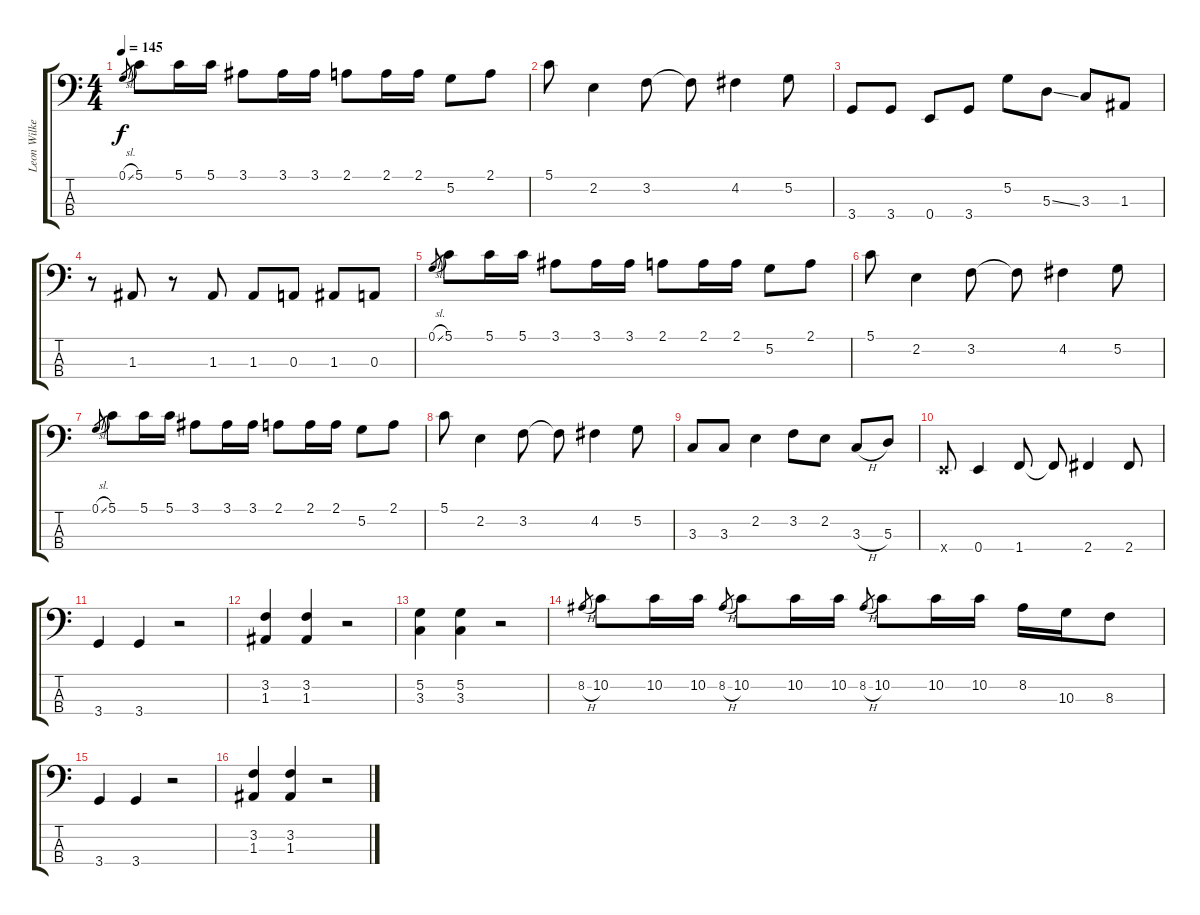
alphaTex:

\track ("Leon Wilkeson" "Leon Wilke") {instrument electricbassfinger}
\staff {score tabs}
\tuning (G2 D2 A1 E1) {hide}
\ts (4 4)
\tempo 145
\clef f4
\ks c
0.1{sl}.8{gr dy f} 5.1.8 5.1.16 5.1.16 3.1.8 3.1.16 3.1.16 2.1.8 2.1.16 2.1.16 5.2.8 2.1.8 |
5.1.8 2.2.4 3.2.8 3.2{t}.8 4.2.4 5.2.8 |
3.4.8 3.4.8 0.4.8 3.4.8 5.2.8 5.3{ss}.8 3.3.8 1.3.8 |
r.8 1.3.8 r.8 1.3.8 1.3.8 0.3.8 1.3.8 0.3.8 |
0.1{sl}.8{gr} 5.1.8 5.1.16 5.1.16 3.1.8 3.1.16 3.1.16 2.1.8 2.1.16 2.1.16 5.2.8 2.1.8 |
5.1.8 2.2.4 3.2.8 3.2{t}.8 4.2.4 5.2.8 |
0.1{sl}.8{gr} 5.1.8 5.1.16 5.1.16 3.1.8 3.1.16 3.1.16 2.1.8 2.1.16 2.1.16 5.2.8 2.1.8 |
5.1.8 2.2.4 3.2.8 3.2{t}.8 4.2.4 5.2.8 |
3.3.8 3.3.8 2.2.4 3.2.8 2.2.8 3.3{h}.8 5.3.8 |
0.4{x}.8 0.4.4 1.4.8 1.4{t}.8 2.4.4 2.4.8 |
3.4.4 3.4.4 r.2 |
(3.2 1.3).4 (3.2 1.3).4 r.2 |
(5.2 3.3).4 (5.2 3.3).4 r.2 |
8.2{h}.8{gr} 10.2.8 10.2.16 10.2.16 8.2{h}.8{gr} 10.2.8 10.2.16 10.2.16 8.2{h}.8{gr} 10.2.8 10.2.16 10.2.16 8.2.16 10.3.16 8.3.8 |
3.4.4 3.4.4 r.2 |
(3.2 1.3).4 (3.2 1.3).4 r.2
